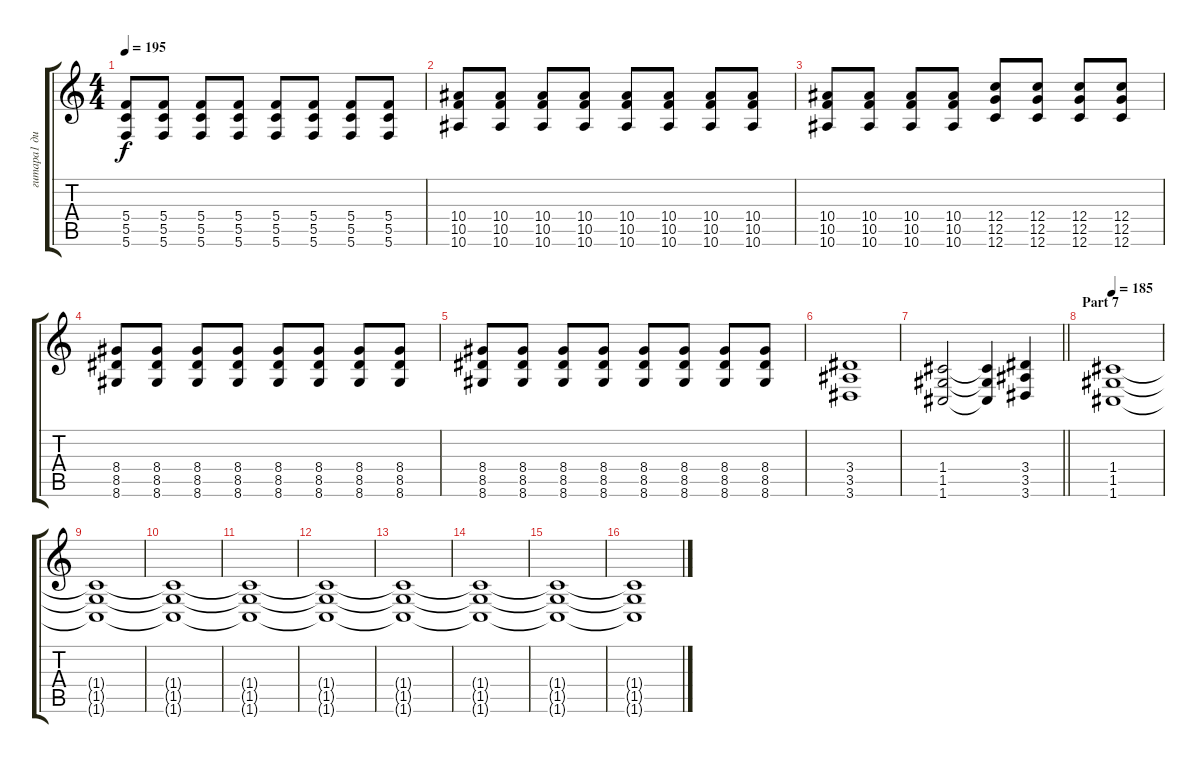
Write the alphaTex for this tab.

\track ("гитара1 дист" "гитара1 ди") {instrument distortionguitar}
\staff {score tabs}
\tuning (D4 A3 F3 C3 G2 C2) {hide}
\ts (4 4)
\tempo 195
\clef g2
\ks c
(5.4 5.5 5.6).8{dy f} (5.4 5.5 5.6).8 (5.4 5.5 5.6).8 (5.4 5.5 5.6).8 (5.4 5.5 5.6).8 (5.4 5.5 5.6).8 (5.4 5.5 5.6).8 (5.4 5.5 5.6).8 |
(10.4 10.5 10.6).8 (10.4 10.5 10.6).8 (10.4 10.5 10.6).8 (10.4 10.5 10.6).8 (10.4 10.5 10.6).8 (10.4 10.5 10.6).8 (10.4 10.5 10.6).8 (10.4 10.5 10.6).8 |
(10.4 10.5 10.6).8 (10.4 10.5 10.6).8 (10.4 10.5 10.6).8 (10.4 10.5 10.6).8 (12.4 12.5 12.6).8 (12.4 12.5 12.6).8 (12.4 12.5 12.6).8 (12.4 12.5 12.6).8 |
(8.4 8.5 8.6).8 (8.4 8.5 8.6).8 (8.4 8.5 8.6).8 (8.4 8.5 8.6).8 (8.4 8.5 8.6).8 (8.4 8.5 8.6).8 (8.4 8.5 8.6).8 (8.4 8.5 8.6).8 |
(8.4 8.5 8.6).8 (8.4 8.5 8.6).8 (8.4 8.5 8.6).8 (8.4 8.5 8.6).8 (8.4 8.5 8.6).8 (8.4 8.5 8.6).8 (8.4 8.5 8.6).8 (8.4 8.5 8.6).8 |
(3.4 3.5 3.6).1 |
\barLineRight lightlight
(1.4 1.5 1.6).2 (1.4{t} 1.5{t} 1.6{t}).4 (3.4 3.5 3.6).4 |
\section ("" "Part 7")
\tempo 185
(1.4 1.5 1.6).1{volume 8} |
(1.4{t} 1.5{t} 1.6{t}).1 |
(1.4{t} 1.5{t} 1.6{t}).1 |
(1.4{t} 1.5{t} 1.6{t}).1 |
(1.4{t} 1.5{t} 1.6{t}).1 |
(1.4{t} 1.5{t} 1.6{t}).1{volume 4} |
(1.4{t} 1.5{t} 1.6{t}).1 |
(1.4{t} 1.5{t} 1.6{t}).1 |
(1.4{t} 1.5{t} 1.6{t}).1
